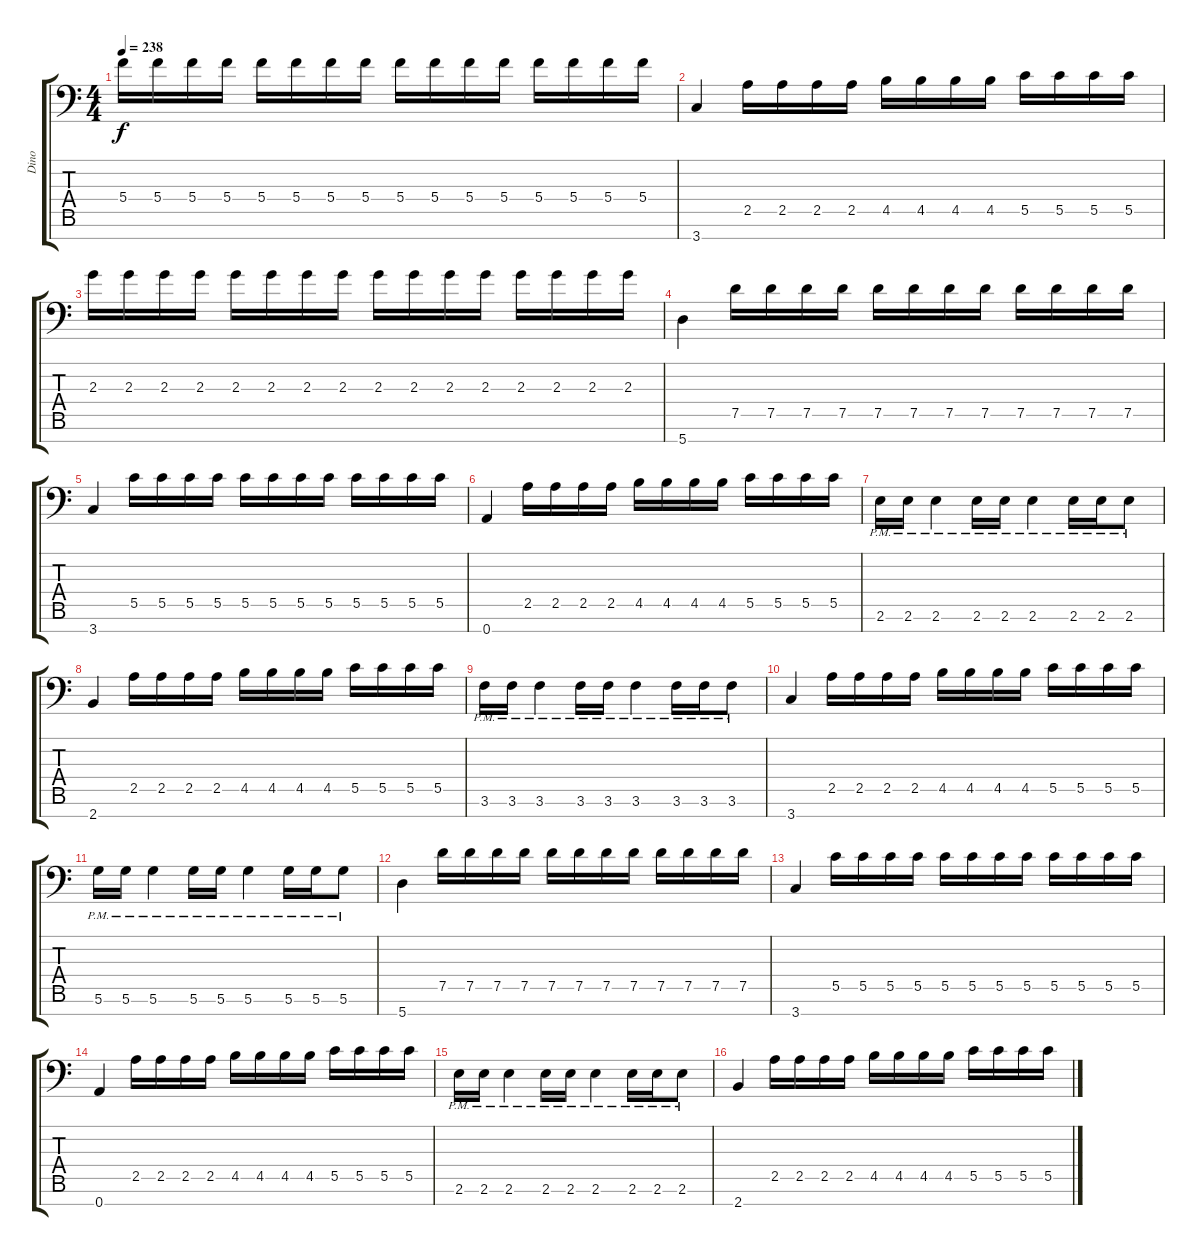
\track ("Dino" "Dino") {instrument distortionguitar}
\staff {score tabs}
\tuning (D4 A3 F3 C3 G2 D2 A1) {hide}
\ts (4 4)
\tempo 238
\clef f4
\ks c
5.4.16{dy f} 5.4.16 5.4.16 5.4.16 5.4.16 5.4.16 5.4.16 5.4.16 5.4.16 5.4.16 5.4.16 5.4.16 5.4.16 5.4.16 5.4.16 5.4.16 |
3.7.4 2.5.16 2.5.16 2.5.16 2.5.16 4.5.16 4.5.16 4.5.16 4.5.16 5.5.16 5.5.16 5.5.16 5.5.16 |
2.3.16 2.3.16 2.3.16 2.3.16 2.3.16 2.3.16 2.3.16 2.3.16 2.3.16 2.3.16 2.3.16 2.3.16 2.3.16 2.3.16 2.3.16 2.3.16 |
5.7.4 7.5.16 7.5.16 7.5.16 7.5.16 7.5.16 7.5.16 7.5.16 7.5.16 7.5.16 7.5.16 7.5.16 7.5.16 |
3.7.4 5.5.16 5.5.16 5.5.16 5.5.16 5.5.16 5.5.16 5.5.16 5.5.16 5.5.16 5.5.16 5.5.16 5.5.16 |
0.7.4 2.5.16 2.5.16 2.5.16 2.5.16 4.5.16 4.5.16 4.5.16 4.5.16 5.5.16 5.5.16 5.5.16 5.5.16 |
2.6{pm}.16 2.6{pm}.16 2.6{pm}.4 2.6{pm}.16 2.6{pm}.16 2.6{pm}.4 2.6{pm}.16 2.6{pm}.16 2.6{pm}.8 |
2.7.4 2.5.16 2.5.16 2.5.16 2.5.16 4.5.16 4.5.16 4.5.16 4.5.16 5.5.16 5.5.16 5.5.16 5.5.16 |
3.6{pm}.16 3.6{pm}.16 3.6{pm}.4 3.6{pm}.16 3.6{pm}.16 3.6{pm}.4 3.6{pm}.16 3.6{pm}.16 3.6{pm}.8 |
3.7.4 2.5.16 2.5.16 2.5.16 2.5.16 4.5.16 4.5.16 4.5.16 4.5.16 5.5.16 5.5.16 5.5.16 5.5.16 |
5.6{pm}.16 5.6{pm}.16 5.6{pm}.4 5.6{pm}.16 5.6{pm}.16 5.6{pm}.4 5.6{pm}.16 5.6{pm}.16 5.6{pm}.8 |
5.7.4 7.5.16 7.5.16 7.5.16 7.5.16 7.5.16 7.5.16 7.5.16 7.5.16 7.5.16 7.5.16 7.5.16 7.5.16 |
3.7.4 5.5.16 5.5.16 5.5.16 5.5.16 5.5.16 5.5.16 5.5.16 5.5.16 5.5.16 5.5.16 5.5.16 5.5.16 |
0.7.4 2.5.16 2.5.16 2.5.16 2.5.16 4.5.16 4.5.16 4.5.16 4.5.16 5.5.16 5.5.16 5.5.16 5.5.16 |
2.6{pm}.16 2.6{pm}.16 2.6{pm}.4 2.6{pm}.16 2.6{pm}.16 2.6{pm}.4 2.6{pm}.16 2.6{pm}.16 2.6{pm}.8 |
2.7.4 2.5.16 2.5.16 2.5.16 2.5.16 4.5.16 4.5.16 4.5.16 4.5.16 5.5.16 5.5.16 5.5.16 5.5.16
